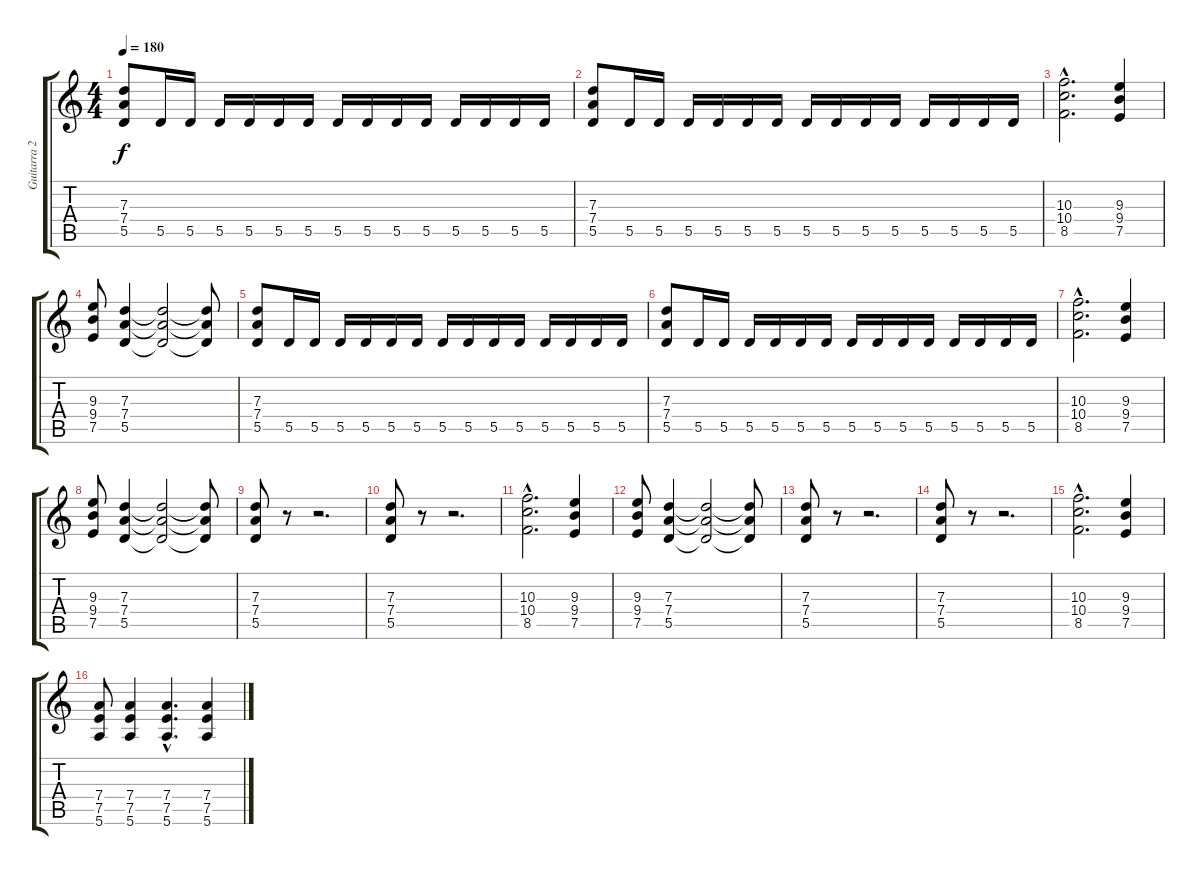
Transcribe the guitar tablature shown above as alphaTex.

\track ("Guitarra 2" "Guitarra 2") {instrument distortionguitar}
\staff {score tabs}
\tuning (E4 B3 G3 D3 A2 E2) {hide}
\ts (4 4)
\tempo 180
\clef g2
\ks c
(7.3 7.4 5.5).8{dy f} 5.5.16 5.5.16 5.5.16 5.5.16 5.5.16 5.5.16 5.5.16 5.5.16 5.5.16 5.5.16 5.5.16 5.5.16 5.5.16 5.5.16 |
(7.3 7.4 5.5).8 5.5.16 5.5.16 5.5.16 5.5.16 5.5.16 5.5.16 5.5.16 5.5.16 5.5.16 5.5.16 5.5.16 5.5.16 5.5.16 5.5.16 |
(10.3{hac} 10.4{hac} 8.5{hac}).2{d} (9.3 9.4 7.5).4 |
(9.3 9.4 7.5).8 (7.3 7.4 5.5).4 (7.3{t} 7.4{t} 5.5{t}).2 (7.3{t} 7.4{t} 5.5{t}).8 |
(7.3 7.4 5.5).8 5.5.16 5.5.16 5.5.16 5.5.16 5.5.16 5.5.16 5.5.16 5.5.16 5.5.16 5.5.16 5.5.16 5.5.16 5.5.16 5.5.16 |
(7.3 7.4 5.5).8 5.5.16 5.5.16 5.5.16 5.5.16 5.5.16 5.5.16 5.5.16 5.5.16 5.5.16 5.5.16 5.5.16 5.5.16 5.5.16 5.5.16 |
(10.3{hac} 10.4{hac} 8.5{hac}).2{d} (9.3 9.4 7.5).4 |
(9.3 9.4 7.5).8 (7.3 7.4 5.5).4 (7.3{t} 7.4{t} 5.5{t}).2 (7.3{t} 7.4{t} 5.5{t}).8 |
(7.3 7.4 5.5).8 r.8 r.2{d} |
(7.3 7.4 5.5).8 r.8 r.2{d} |
(10.3{hac} 10.4{hac} 8.5{hac}).2{d} (9.3 9.4 7.5).4 |
(9.3 9.4 7.5).8 (7.3 7.4 5.5).4 (7.3{t} 7.4{t} 5.5{t}).2 (7.3{t} 7.4{t} 5.5{t}).8 |
(7.3 7.4 5.5).8 r.8 r.2{d} |
(7.3 7.4 5.5).8 r.8 r.2{d} |
(10.3{hac} 10.4{hac} 8.5{hac}).2{d} (9.3 9.4 7.5).4 |
(7.4 7.5 5.6).8 (7.4 7.5 5.6).4 (7.4{hac} 7.5{hac} 5.6{hac}).4{d} (7.4 7.5 5.6).4
